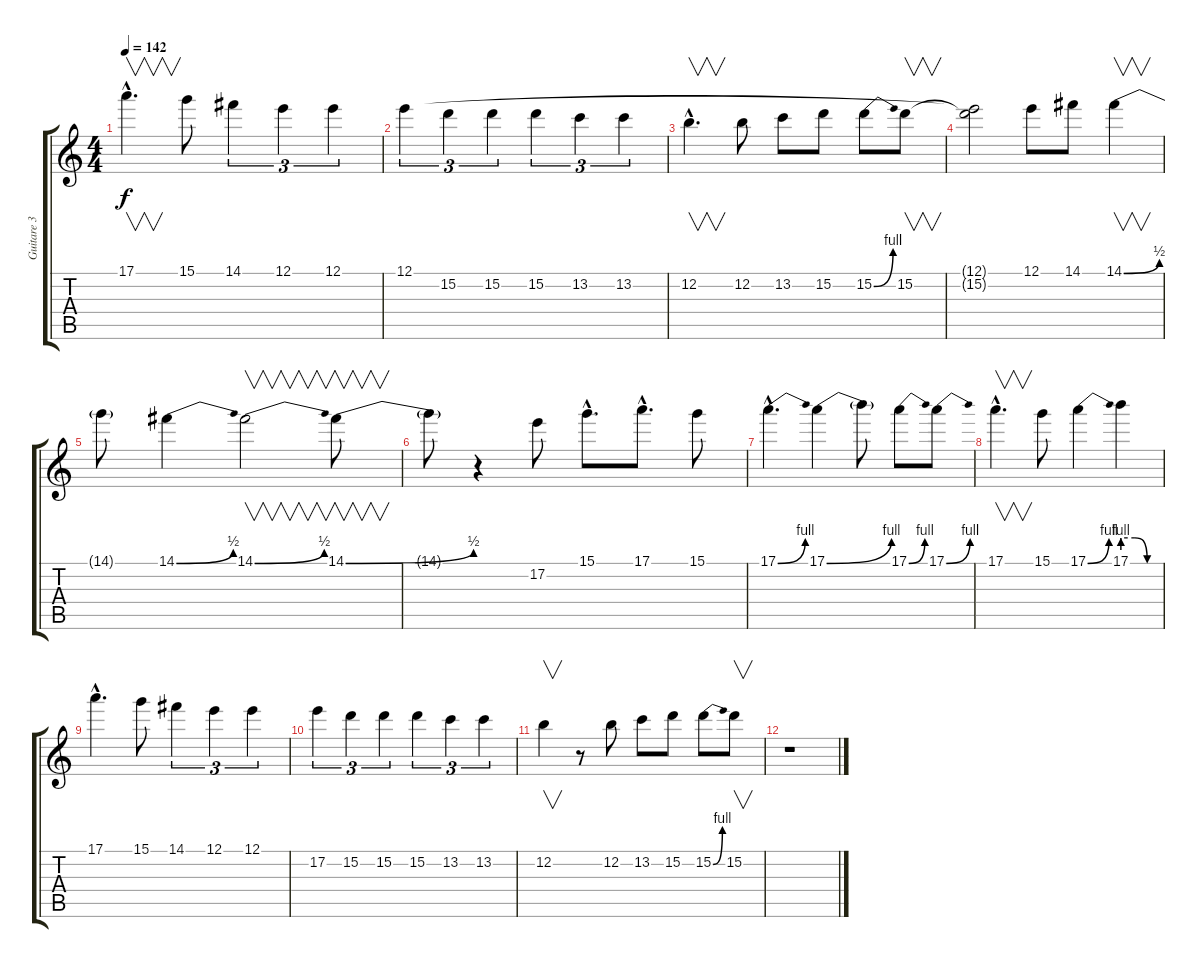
\track ("Guitare 3" "Guitare 3") {instrument overdrivenguitar}
\staff {score tabs}
\tuning (E4 B3 G3 D3 A2 E2) {hide}
\ts (4 4)
\tempo 142
\clef g2
\ks c
17.1{hac}.4{v d dy f} 15.1.8 14.1.4{tu (3 2)} 12.1.4{tu (3 2)} 12.1.4{tu (3 2)} |
12.1.4{tu (3 2)} 15.2.4{tu (3 2)} 15.2.4{tu (3 2)} 15.2.4{tu (3 2)} 13.2.4{tu (3 2)} 13.2.4{tu (3 2)} |
12.2{hac}.4{v d} 12.2.8 13.2.8 15.2.8 15.2{be (bend 0 0 60 4)}.8 15.2.8{v} |
(12.1{t} 15.2{t}).2 12.1.8 14.1.8 14.1{be (bend 0 0 60 2)}.4{v} |
14.1{t}.8 14.1{be (bend 0 0 60 2)}.4 14.1{be (bend 0 0 60 2)}.2{v} 14.1{be (bend 0 0 60 2)}.8{v} |
14.1{t}.8 r.4 17.2.8 15.1{hac}.8{d} 17.1{hac}.8{d} 15.1.8 |
17.1{be (bend 0 0 60 4) hac}.4{d} 17.1{be (bend 0 0 60 4)}.4 17.1{t}.8 17.1{be (bend 0 0 60 4)}.8 17.1{be (bend 0 0 60 4)}.8 |
17.1{hac}.4{v d} 15.1.8 17.1{be (bend 0 0 60 4)}.4 17.1{be (custom 0 4 20 4 40 0 60 0)}.4 |
17.1{hac}.4{d volume 14} 15.1.8{volume 14} 14.1.4{tu (3 2) volume 14} 12.1.4{tu (3 2) volume 12} 12.1.4{tu (3 2) volume 12} |
17.2.4{tu (3 2) volume 12} 15.2.4{tu (3 2) volume 11} 15.2.4{tu (3 2) volume 10} 15.2.4{tu (3 2) volume 9} 13.2.4{tu (3 2) volume 9} 13.2.4{tu (3 2) volume 9} |
12.2.4{v volume 7} r.8 12.2.8{volume 7} 13.2.8{volume 6} 15.2.8{volume 3} 15.2{be (bend 0 0 60 4)}.8{volume 1} 15.2.8{v volume 0} |
r.1
